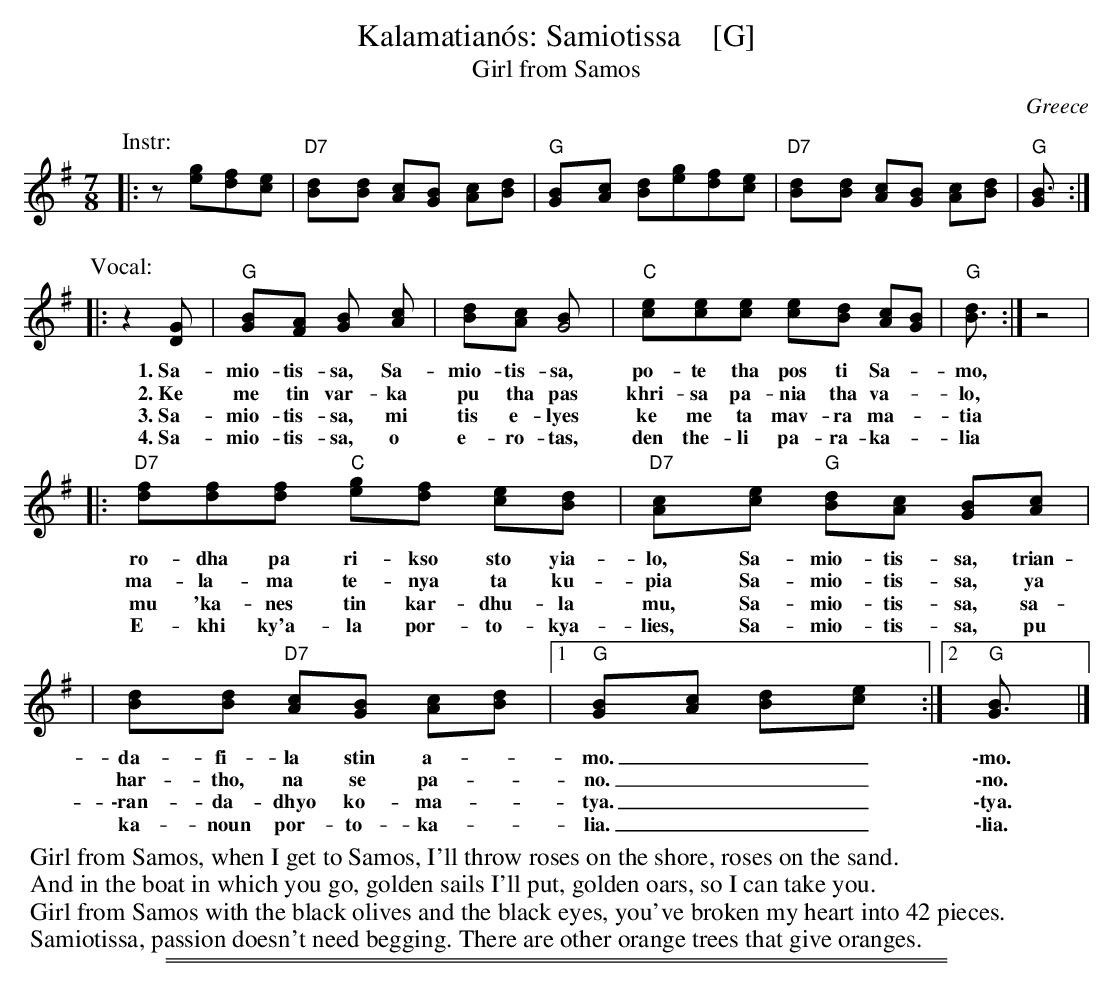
X:1
T: Kalamatian\'os: Samiotissa    [G]
T: Girl from Samos
O:Greece
M:7/8
L:1/8
K:G
P: Instr:
|: z[ge][fd][ec] | "D7"[d2B][dB] [cA][BG] [cA][dB] | "G"[B2G][cA] [dB][ge][fd][ec] \
| "D7"[d2B][dB] [cA][BG] [cA][dB] | "G"[B3G] :|
P: Vocal:
|: z2 [D2G] | "G"[G2B][FA] [G2B] [A2c] | [B2d][Ac] [G4B] | "C"[ce][ce][ce] [ce][Bd] [Ac][GB] | "G"[B3d] :| z4 |
w: 1.~Sa-mio-tis-sa, Sa-mio-tis-sa, po-te tha pos ti Sa-*mo,
w: 2.~Ke me tin var-ka pu tha pas khri-sa pa-nia tha va-*lo,
w: 3.~Sa-mio-tis-sa, mi tis e-lyes ke me ta mav-ra ma-*tia
w: 4.~Sa-mio-tis-sa, o e-ro-tas, den the-li pa-ra-ka-*lia
|: "D7"[df][df][df] "C"[eg][df] [ce][Bd] | "D7"[A2c][ce] "G"[Bd][Ac] [GB][Ac] |
w: ro-dha pa ri-kso sto yia-lo, Sa-mio-tis-sa, trian-
w: ma-la-ma te-nya ta ku-pia Sa-mio-tis-sa, ya
w: mu 'ka-nes tin kar-dhu-la mu, Sa-mio-tis-sa, sa-
w: E-khi ky'a-la por-to-kya-lies, Sa-mio-tis-sa, pu
| [B2d][Bd] "D7"[Ac][GB] [Ac][Bd] |1 "G"[G2B][Ac] [B2d][c2e] :|2 "G"[G3B] |]
w: da-fi-la stin a-*mo.___ \-mo.
w: har-tho, na se pa-*no.___ \-no.
w: \-ran-da-dhyo ko-ma-*tya.___ \-tya.
w: ka-noun por-to-ka-*lia.___ \-lia.
